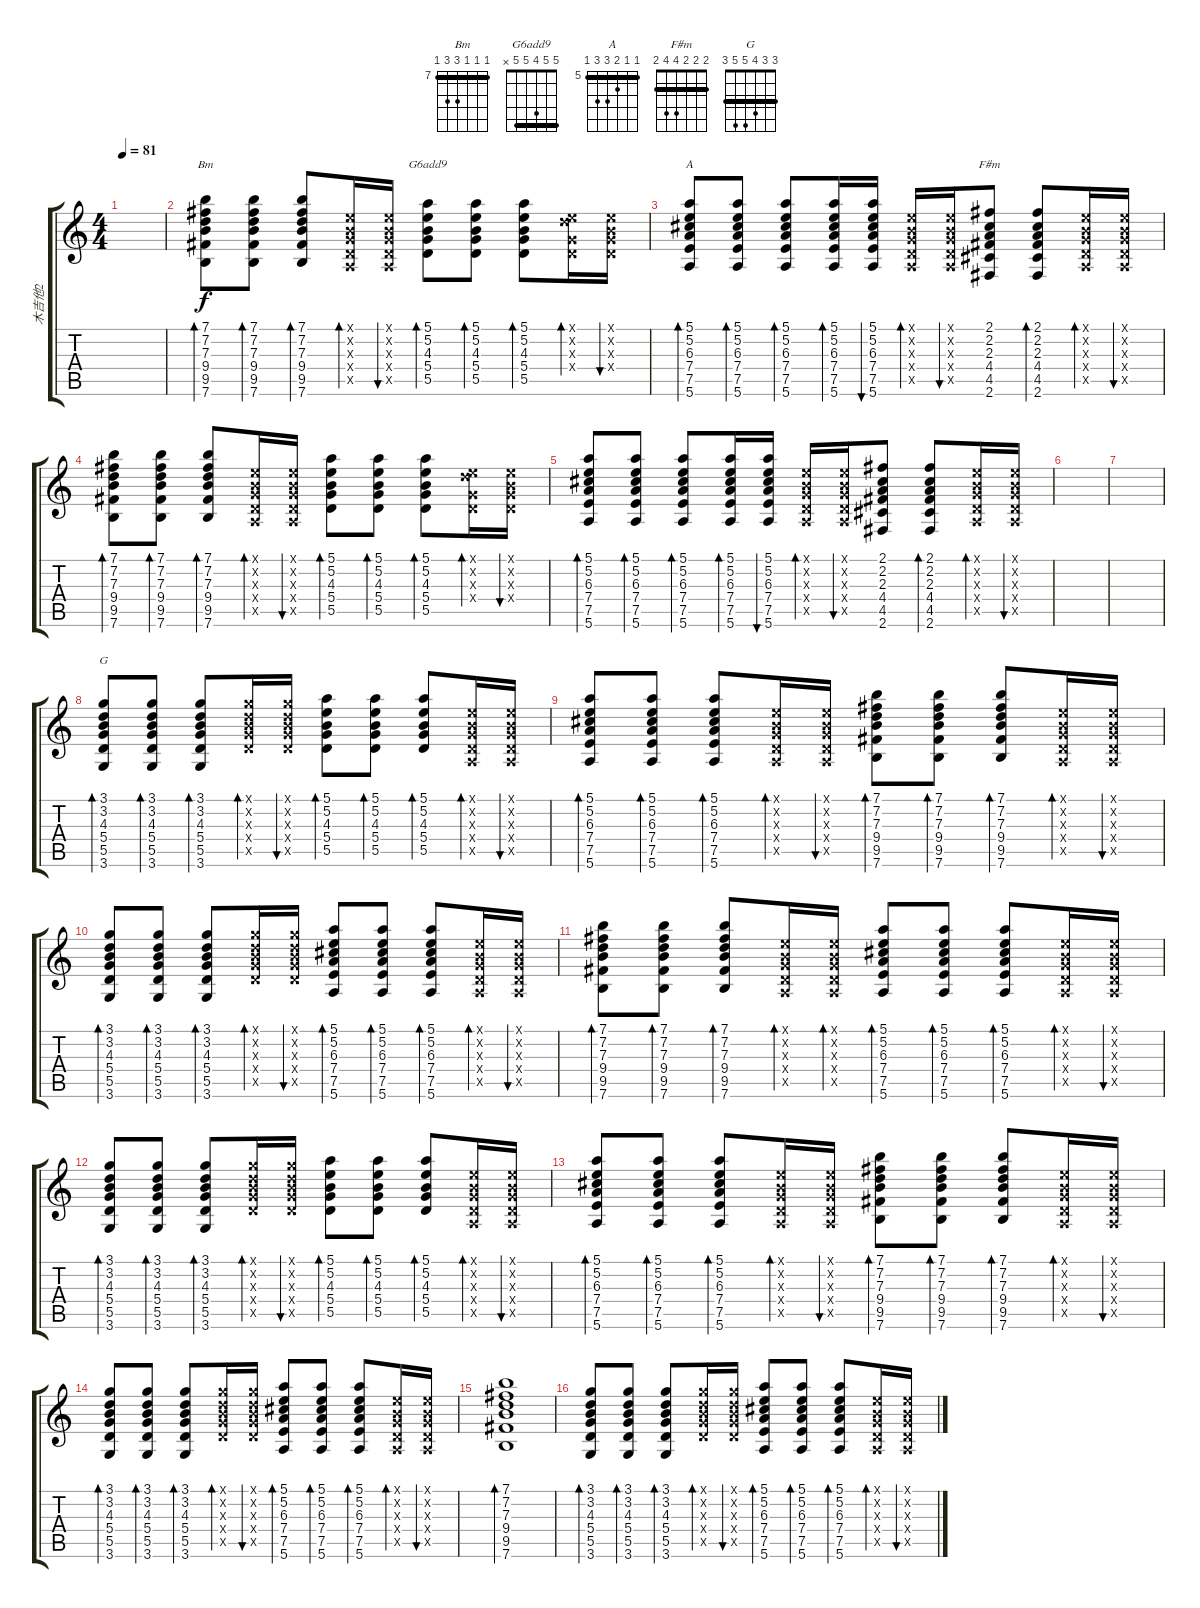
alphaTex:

\track ("木吉他2" "木吉他2") {instrument acousticguitarsteel}
\staff {score tabs}
\tuning (E4 B3 G3 D3 A2 E2) {hide}
\chord ("Bm" 7 7 7 9 9 7) {firstfret 7 barre 7}
\chord ("G6add9" 5 5 4 5 5 x) {barre 5}
\chord ("A" 5 5 6 7 7 5) {firstfret 5 barre 5}
\chord ("F#m" 2 2 2 4 4 2) {barre 2}
\chord ("G" 3 3 4 5 5 3) {barre 3}
\ts (4 4)
\tempo 81
\clef g2
\ks c
|
(7.1 7.2 7.3 9.4 9.5 7.6).8{bd 30 ch "Bm"} (7.1 7.2 7.3 9.4 9.5 7.6).8{bd 30} (7.1 7.2 7.3 9.4 9.5 7.6).8{bd 30} (0.1{x} 0.2{x} 0.3{x} 0.4{x} 0.5{x}).16{bd 30} (0.1{x} 0.2{x} 0.3{x} 0.4{x} 0.5{x}).16{bu 30} (5.1 5.2 4.3 5.4 5.5).8{bd 30 ch "G6add9"} (5.1 5.2 4.3 5.4 5.5).8{bd 30} (5.1 5.2 4.3 5.4 5.5).8{bd 30} (0.1{x} 3.2{x} 0.3{x} 0.4{x}).16{bd 30} (0.1{x} 0.2{x} 0.3{x} 0.4{x}).16{bu 30} |
(5.1 5.2 6.3 7.4 7.5 5.6).8{bd 30 ch "A"} (5.1 5.2 6.3 7.4 7.5 5.6).8{bd 30} (5.1 5.2 6.3 7.4 7.5 5.6).8{bd 30} (5.1 5.2 6.3 7.4 7.5 5.6).16{bd 30} (5.1 5.2 6.3 7.4 7.5 5.6).16{bu 30} (0.1{x} 0.2{x} 0.3{x} 0.4{x} 0.5{x}).16{bd 30} (0.1{x} 0.2{x} 0.3{x} 0.4{x} 0.5{x}).16{bu 30} (2.1 2.2 2.3 4.4 4.5 2.6).8{ch "F#m"} (2.1 2.2 2.3 4.4 4.5 2.6).8{bd 30} (0.1{x} 0.2{x} 0.3{x} 0.4{x} 0.5{x}).16{bd 30} (0.1{x} 0.2{x} 0.3{x} 0.4{x} 0.5{x}).16{bu 30} |
(7.1 7.2 7.3 9.4 9.5 7.6).8{bd 30} (7.1 7.2 7.3 9.4 9.5 7.6).8{bd 30} (7.1 7.2 7.3 9.4 9.5 7.6).8{bd 30} (0.1{x} 0.2{x} 0.3{x} 0.4{x} 0.5{x}).16{bd 30} (0.1{x} 0.2{x} 0.3{x} 0.4{x} 0.5{x}).16{bu 30} (5.1 5.2 4.3 5.4 5.5).8{bd 30} (5.1 5.2 4.3 5.4 5.5).8{bd 30} (5.1 5.2 4.3 5.4 5.5).8{bd 30} (0.1{x} 3.2{x} 0.3{x} 0.4{x}).16{bd 30} (0.1{x} 0.2{x} 0.3{x} 0.4{x}).16{bu 30} |
(5.1 5.2 6.3 7.4 7.5 5.6).8{bd 30} (5.1 5.2 6.3 7.4 7.5 5.6).8{bd 30} (5.1 5.2 6.3 7.4 7.5 5.6).8{bd 30} (5.1 5.2 6.3 7.4 7.5 5.6).16{bd 30} (5.1 5.2 6.3 7.4 7.5 5.6).16{bu 30} (0.1{x} 0.2{x} 0.3{x} 0.4{x} 0.5{x}).16{bd 30} (0.1{x} 0.2{x} 0.3{x} 0.4{x} 0.5{x}).16{bu 30} (2.1 2.2 2.3 4.4 4.5 2.6).8 (2.1 2.2 2.3 4.4 4.5 2.6).8{bd 30} (0.1{x} 0.2{x} 0.3{x} 0.4{x} 0.5{x}).16{bd 30} (0.1{x} 0.2{x} 0.3{x} 0.4{x} 0.5{x}).16{bu 30} |
|
|
(3.1 3.2 4.3 5.4 5.5 3.6).8{bd 30 ch "G"} (3.1 3.2 4.3 5.4 5.5 3.6).8{bd 30} (3.1 3.2 4.3 5.4 5.5 3.6).8{bd 30} (3.1{x} 3.2{x} 4.3{x} 5.4{x} 5.5{x}).16{bd 30} (3.1{x} 3.2{x} 4.3{x} 5.4{x} 5.5{x}).16{bu 30} (5.1 5.2 4.3 5.4 5.5).8{bd 30} (5.1 5.2 4.3 5.4 5.5).8{bd 30} (5.1 5.2 4.3 5.4 5.5).8{bd 30} (0.1{x} 0.2{x} 0.3{x} 0.4{x} 0.5{x}).16{bd 30} (0.1{x} 0.2{x} 0.3{x} 0.4{x} 0.5{x}).16{bu 30} |
(5.1 5.2 6.3 7.4 7.5 5.6).8{bd 30} (5.1 5.2 6.3 7.4 7.5 5.6).8{bd 30} (5.1 5.2 6.3 7.4 7.5 5.6).8{bd 30} (0.1{x} 0.2{x} 0.3{x} 0.4{x} 0.5{x}).16{bd 30} (0.1{x} 0.2{x} 0.3{x} 0.4{x} 0.5{x}).16{bu 30} (7.1 7.2 7.3 9.4 9.5 7.6).8{bd 30} (7.1 7.2 7.3 9.4 9.5 7.6).8{bd 30} (7.1 7.2 7.3 9.4 9.5 7.6).8{bd 30} (0.1{x} 0.2{x} 0.3{x} 0.4{x} 0.5{x}).16{bd 30} (0.1{x} 0.2{x} 0.3{x} 0.4{x} 0.5{x}).16{bu 30} |
(3.1 3.2 4.3 5.4 5.5 3.6).8{bd 30} (3.1 3.2 4.3 5.4 5.5 3.6).8{bd 30} (3.1 3.2 4.3 5.4 5.5 3.6).8{bd 30} (3.1{x} 3.2{x} 4.3{x} 5.4{x} 5.5{x}).16{bd 30} (3.1{x} 3.2{x} 4.3{x} 5.4{x} 5.5{x}).16{bu 30} (5.1 5.2 6.3 7.4 7.5 5.6).8{bd 30} (5.1 5.2 6.3 7.4 7.5 5.6).8{bd 30} (5.1 5.2 6.3 7.4 7.5 5.6).8{bd 30} (0.1{x} 0.2{x} 0.3{x} 0.4{x} 0.5{x}).16{bd 30} (0.1{x} 0.2{x} 0.3{x} 0.4{x} 0.5{x}).16{bu 30} |
(7.1 7.2 7.3 9.4 9.5 7.6).8{bd 30} (7.1 7.2 7.3 9.4 9.5 7.6).8{bd 30} (7.1 7.2 7.3 9.4 9.5 7.6).8{bd 30} (0.1{x} 0.2{x} 0.3{x} 0.4{x} 0.5{x}).16{bd 30} (0.1{x} 0.2{x} 0.3{x} 0.4{x} 0.5{x}).16{bd 30} (5.1 5.2 6.3 7.4 7.5 5.6).8{bd 30} (5.1 5.2 6.3 7.4 7.5 5.6).8{bd 30} (5.1 5.2 6.3 7.4 7.5 5.6).8{bd 30} (0.1{x} 0.2{x} 0.3{x} 0.4{x} 0.5{x}).16{bd 30} (0.1{x} 0.2{x} 0.3{x} 0.4{x} 0.5{x}).16{bu 30} |
(3.1 3.2 4.3 5.4 5.5 3.6).8{bd 30} (3.1 3.2 4.3 5.4 5.5 3.6).8{bd 30} (3.1 3.2 4.3 5.4 5.5 3.6).8{bd 30} (3.1{x} 3.2{x} 4.3{x} 5.4{x} 5.5{x}).16{bd 30} (3.1{x} 3.2{x} 4.3{x} 5.4{x} 5.5{x}).16{bu 30} (5.1 5.2 4.3 5.4 5.5).8{bd 30} (5.1 5.2 4.3 5.4 5.5).8{bd 30} (5.1 5.2 4.3 5.4 5.5).8{bd 30} (0.1{x} 0.2{x} 0.3{x} 0.4{x} 0.5{x}).16{bd 30} (0.1{x} 0.2{x} 0.3{x} 0.4{x} 0.5{x}).16{bu 30} |
(5.1 5.2 6.3 7.4 7.5 5.6).8{bd 30} (5.1 5.2 6.3 7.4 7.5 5.6).8{bd 30} (5.1 5.2 6.3 7.4 7.5 5.6).8{bd 30} (0.1{x} 0.2{x} 0.3{x} 0.4{x} 0.5{x}).16{bd 30} (0.1{x} 0.2{x} 0.3{x} 0.4{x} 0.5{x}).16{bu 30} (7.1 7.2 7.3 9.4 9.5 7.6).8{bd 30} (7.1 7.2 7.3 9.4 9.5 7.6).8{bd 30} (7.1 7.2 7.3 9.4 9.5 7.6).8{bd 30} (0.1{x} 0.2{x} 0.3{x} 0.4{x} 0.5{x}).16{bd 30} (0.1{x} 0.2{x} 0.3{x} 0.4{x} 0.5{x}).16{bu 30} |
(3.1 3.2 4.3 5.4 5.5 3.6).8{bd 30} (3.1 3.2 4.3 5.4 5.5 3.6).8{bd 30} (3.1 3.2 4.3 5.4 5.5 3.6).8{bd 30} (3.1{x} 3.2{x} 4.3{x} 5.4{x} 5.5{x}).16{bd 30} (3.1{x} 3.2{x} 4.3{x} 5.4{x} 5.5{x}).16{bu 30} (5.1 5.2 6.3 7.4 7.5 5.6).8{bd 30} (5.1 5.2 6.3 7.4 7.5 5.6).8{bd 30} (5.1 5.2 6.3 7.4 7.5 5.6).8{bd 30} (0.1{x} 0.2{x} 0.3{x} 0.4{x} 0.5{x}).16{bd 30} (0.1{x} 0.2{x} 0.3{x} 0.4{x} 0.5{x}).16{bu 30} |
(7.1 7.2 7.3 9.4 9.5 7.6).1{bd 30} |
(3.1 3.2 4.3 5.4 5.5 3.6).8{bd 30} (3.1 3.2 4.3 5.4 5.5 3.6).8{bd 30} (3.1 3.2 4.3 5.4 5.5 3.6).8{bd 30} (3.1{x} 3.2{x} 4.3{x} 5.4{x} 5.5{x}).16{bd 30} (3.1{x} 3.2{x} 4.3{x} 5.4{x} 5.5{x}).16{bu 30} (5.1 5.2 6.3 7.4 7.5 5.6).8{bd 30} (5.1 5.2 6.3 7.4 7.5 5.6).8{bd 30} (5.1 5.2 6.3 7.4 7.5 5.6).8{bd 30} (0.1{x} 0.2{x} 0.3{x} 0.4{x} 0.5{x}).16{bd 30} (0.1{x} 0.2{x} 0.3{x} 0.4{x} 0.5{x}).16{bu 30}
